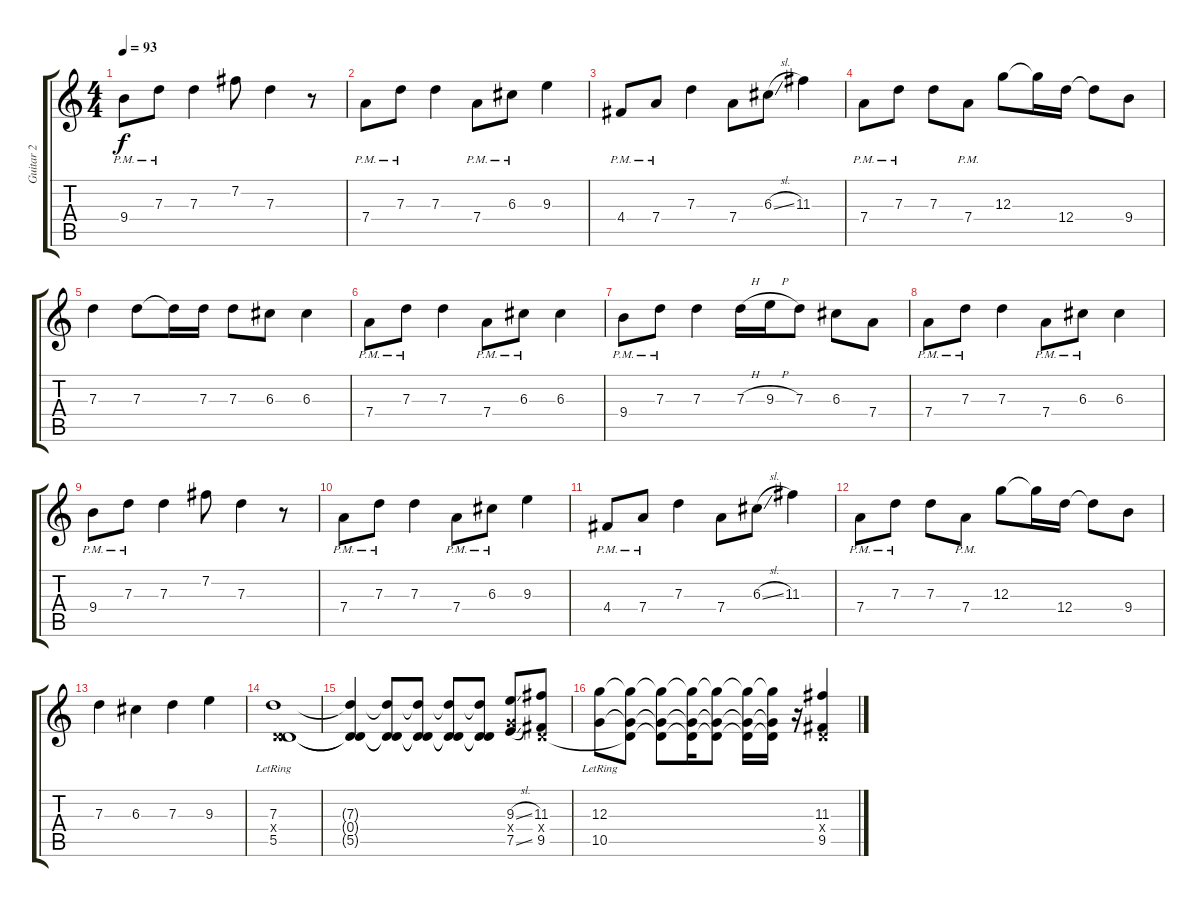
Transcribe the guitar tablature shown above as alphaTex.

\track ("Guitar 2" "Guitar 2") {instrument electricguitarjazz}
\staff {score tabs}
\tuning (E4 B3 G3 D3 A2 E2) {hide}
\ts (4 4)
\tempo 93
\clef g2
\ks c
9.4{pm}.8{dy f} 7.3{pm}.8 7.3.4 7.2.8 7.3.4 r.8 |
7.4{pm}.8 7.3{pm}.8 7.3.4 7.4{pm}.8 6.3{pm}.8 9.3.4 |
4.4{pm}.8 7.4{pm}.8 7.3.4 7.4.8 6.3{sl}.8 11.3.4 |
7.4{pm}.8 7.3{pm}.8 7.3.8 7.4{pm}.8 12.3.8 12.3{t}.16 12.4.16 12.4{t}.8 9.4.8 |
7.3.4 7.3.8 7.3{t}.16 7.3.16 7.3.8 6.3.8 6.3.4 |
7.4{pm}.8 7.3{pm}.8 7.3.4 7.4{pm}.8 6.3{pm}.8 6.3.4 |
9.4{pm}.8 7.3{pm}.8 7.3.4 7.3{h}.16 9.3{h}.16 7.3.8 6.3.8 7.4.8 |
7.4{pm}.8 7.3{pm}.8 7.3.4 7.4{pm}.8 6.3{pm}.8 6.3.4 |
9.4{pm}.8 7.3{pm}.8 7.3.4 7.2.8 7.3.4 r.8 |
7.4{pm}.8 7.3{pm}.8 7.3.4 7.4{pm}.8 6.3{pm}.8 9.3.4 |
4.4{pm}.8 7.4{pm}.8 7.3.4 7.4.8 6.3{sl}.8 11.3.4 |
7.4{pm}.8 7.3{pm}.8 7.3.8 7.4{pm}.8 12.3.8 12.3{t}.16 12.4.16 12.4{t}.8 9.4.8 |
7.3.4 6.3.4 7.3.4 9.3.4 |
(7.3{lr} 0.4{x} 5.5).1{volume 13 instrument overdrivenguitar} |
(7.3{t} 0.4{t} 5.5{t}).4 (7.3{t} 0.4{t} 5.5{t}).8 (7.3{t} 0.4{t} 5.5{t}).8 (7.3{t} 0.4{t} 5.5{t}).8 (7.3{t} 0.4{t} 5.5{t}).8 (9.3{sl} 5.4{x} 7.5{sl}).8 (11.3 0.4{x} 9.5).8 |
(12.3{lr} 10.5).8 (12.3{t} 0.4{t} 10.5{t}).8 (12.3{t} 0.4{t} 10.5{t}).8 (12.3{t} 0.4{t} 10.5{t}).16 (12.3{t} 0.4{t} 10.5{t}).8 (12.3{t} 0.4{t} 10.5{t}).16 (12.3{t} 0.4{t} 10.5{t}).16 r.16 (11.3 0.4{x} 9.5).4
